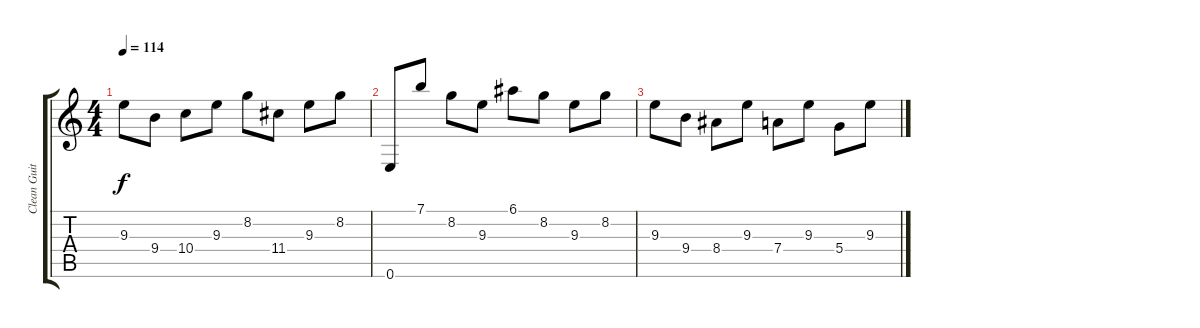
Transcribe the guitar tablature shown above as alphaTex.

\track ("Clean Guitar / Guitarra Limpia" "Clean Guit") {instrument electricguitarmuted}
\staff {score tabs}
\tuning (E4 B3 G3 D3 A2 E2) {hide}
\ts (4 4)
\tempo 114
\clef g2
\ks c
9.3.8{dy f} 9.4.8 10.4.8 9.3.8 8.2.8 11.4.8 9.3.8 8.2.8 |
0.6.8 7.1.8 8.2.8 9.3.8 6.1.8 8.2.8 9.3.8 8.2.8 |
9.3.8 9.4.8 8.4.8 9.3.8 7.4.8 9.3.8 5.4.8 9.3.8
